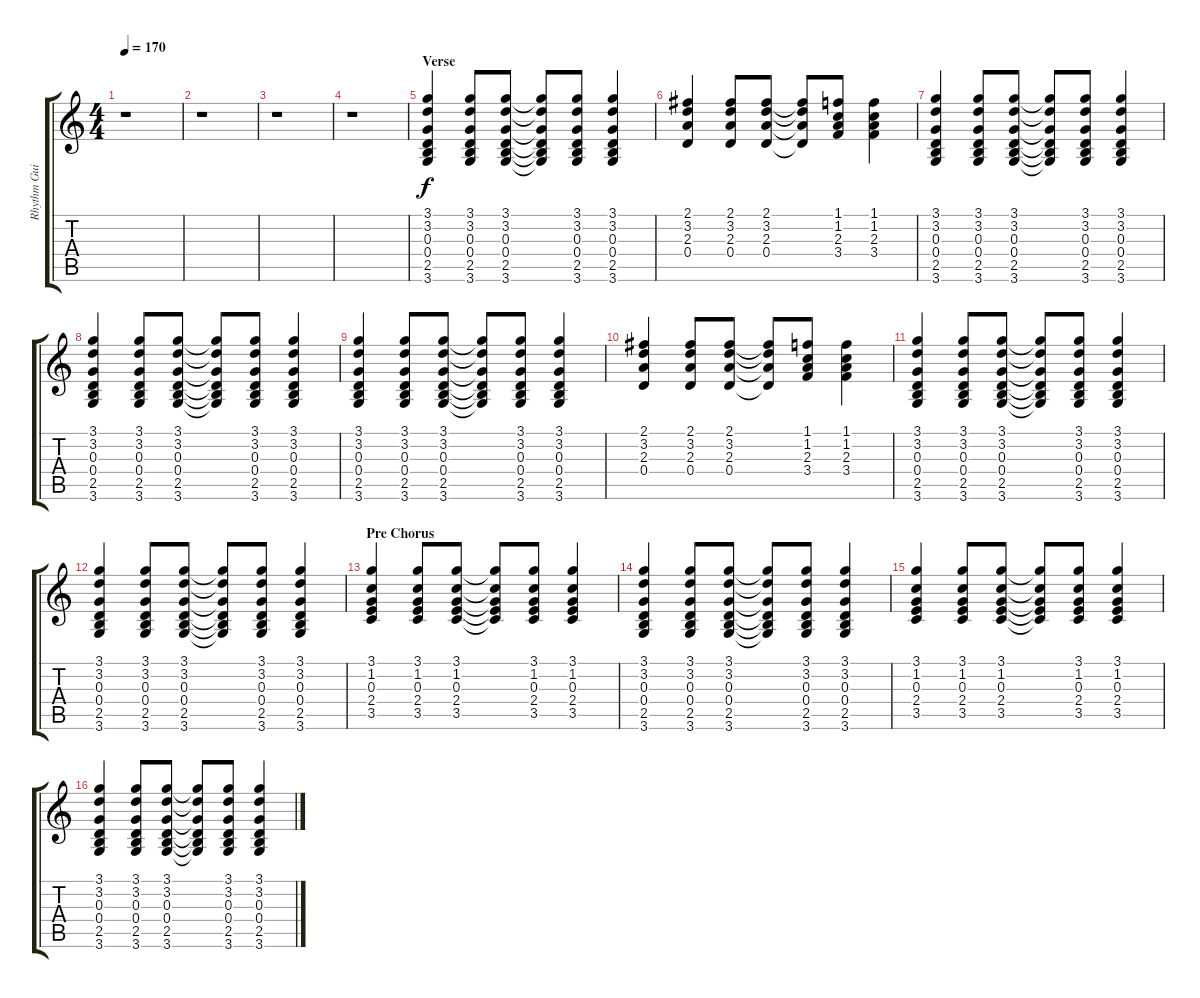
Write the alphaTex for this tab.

\track ("Rhythm Guitar" "Rhythm Gui") {instrument electricguitarclean}
\staff {score tabs}
\tuning (E4 B3 G3 D3 A2 E2) {hide}
\ts (4 4)
\tempo 170
\clef g2
\ks c
r.1{dy f instrument electricguitarclean} |
r.1 |
r.1 |
r.1 |
\section ("" "Verse")
(3.1 3.2 0.3 0.4 2.5 3.6).4 (3.1 3.2 0.3 0.4 2.5 3.6).8 (3.1 3.2 0.3 0.4 2.5 3.6).8 (3.1{t} 3.2{t} 0.3{t} 0.4{t} 2.5{t} 3.6{t}).8 (3.1 3.2 0.3 0.4 2.5 3.6).8 (3.1 3.2 0.3 0.4 2.5 3.6).4 |
(2.1 3.2 2.3 0.4).4 (2.1 3.2 2.3 0.4).8 (2.1 3.2 2.3 0.4).8 (2.1{t} 3.2{t} 2.3{t} 0.4{t}).8 (1.1 1.2 2.3 3.4).8 (1.1 1.2 2.3 3.4).4 |
(3.1 3.2 0.3 0.4 2.5 3.6).4 (3.1 3.2 0.3 0.4 2.5 3.6).8 (3.1 3.2 0.3 0.4 2.5 3.6).8 (3.1{t} 3.2{t} 0.3{t} 0.4{t} 2.5{t} 3.6{t}).8 (3.1 3.2 0.3 0.4 2.5 3.6).8 (3.1 3.2 0.3 0.4 2.5 3.6).4 |
(3.1 3.2 0.3 0.4 2.5 3.6).4 (3.1 3.2 0.3 0.4 2.5 3.6).8 (3.1 3.2 0.3 0.4 2.5 3.6).8 (3.1{t} 3.2{t} 0.3{t} 0.4{t} 2.5{t} 3.6{t}).8 (3.1 3.2 0.3 0.4 2.5 3.6).8 (3.1 3.2 0.3 0.4 2.5 3.6).4 |
(3.1 3.2 0.3 0.4 2.5 3.6).4 (3.1 3.2 0.3 0.4 2.5 3.6).8 (3.1 3.2 0.3 0.4 2.5 3.6).8 (3.1{t} 3.2{t} 0.3{t} 0.4{t} 2.5{t} 3.6{t}).8 (3.1 3.2 0.3 0.4 2.5 3.6).8 (3.1 3.2 0.3 0.4 2.5 3.6).4 |
(2.1 3.2 2.3 0.4).4 (2.1 3.2 2.3 0.4).8 (2.1 3.2 2.3 0.4).8 (2.1{t} 3.2{t} 2.3{t} 0.4{t}).8 (1.1 1.2 2.3 3.4).8 (1.1 1.2 2.3 3.4).4 |
(3.1 3.2 0.3 0.4 2.5 3.6).4 (3.1 3.2 0.3 0.4 2.5 3.6).8 (3.1 3.2 0.3 0.4 2.5 3.6).8 (3.1{t} 3.2{t} 0.3{t} 0.4{t} 2.5{t} 3.6{t}).8 (3.1 3.2 0.3 0.4 2.5 3.6).8 (3.1 3.2 0.3 0.4 2.5 3.6).4 |
(3.1 3.2 0.3 0.4 2.5 3.6).4 (3.1 3.2 0.3 0.4 2.5 3.6).8 (3.1 3.2 0.3 0.4 2.5 3.6).8 (3.1{t} 3.2{t} 0.3{t} 0.4{t} 2.5{t} 3.6{t}).8 (3.1 3.2 0.3 0.4 2.5 3.6).8 (3.1 3.2 0.3 0.4 2.5 3.6).4 |
\section ("" "Pre Chorus")
(3.1 1.2 0.3 2.4 3.5).4 (3.1 1.2 0.3 2.4 3.5).8 (3.1 1.2 0.3 2.4 3.5).8 (3.1{t} 1.2{t} 0.3{t} 2.4{t} 3.5{t}).8 (3.1 1.2 0.3 2.4 3.5).8 (3.1 1.2 0.3 2.4 3.5).4 |
(3.1 3.2 0.3 0.4 2.5 3.6).4 (3.1 3.2 0.3 0.4 2.5 3.6).8 (3.1 3.2 0.3 0.4 2.5 3.6).8 (3.1{t} 3.2{t} 0.3{t} 0.4{t} 2.5{t} 3.6{t}).8 (3.1 3.2 0.3 0.4 2.5 3.6).8 (3.1 3.2 0.3 0.4 2.5 3.6).4 |
(3.1 1.2 0.3 2.4 3.5).4 (3.1 1.2 0.3 2.4 3.5).8 (3.1 1.2 0.3 2.4 3.5).8 (3.1{t} 1.2{t} 0.3{t} 2.4{t} 3.5{t}).8 (3.1 1.2 0.3 2.4 3.5).8 (3.1 1.2 0.3 2.4 3.5).4 |
(3.1 3.2 0.3 0.4 2.5 3.6).4 (3.1 3.2 0.3 0.4 2.5 3.6).8 (3.1 3.2 0.3 0.4 2.5 3.6).8 (3.1{t} 3.2{t} 0.3{t} 0.4{t} 2.5{t} 3.6{t}).8 (3.1 3.2 0.3 0.4 2.5 3.6).8 (3.1 3.2 0.3 0.4 2.5 3.6).4
